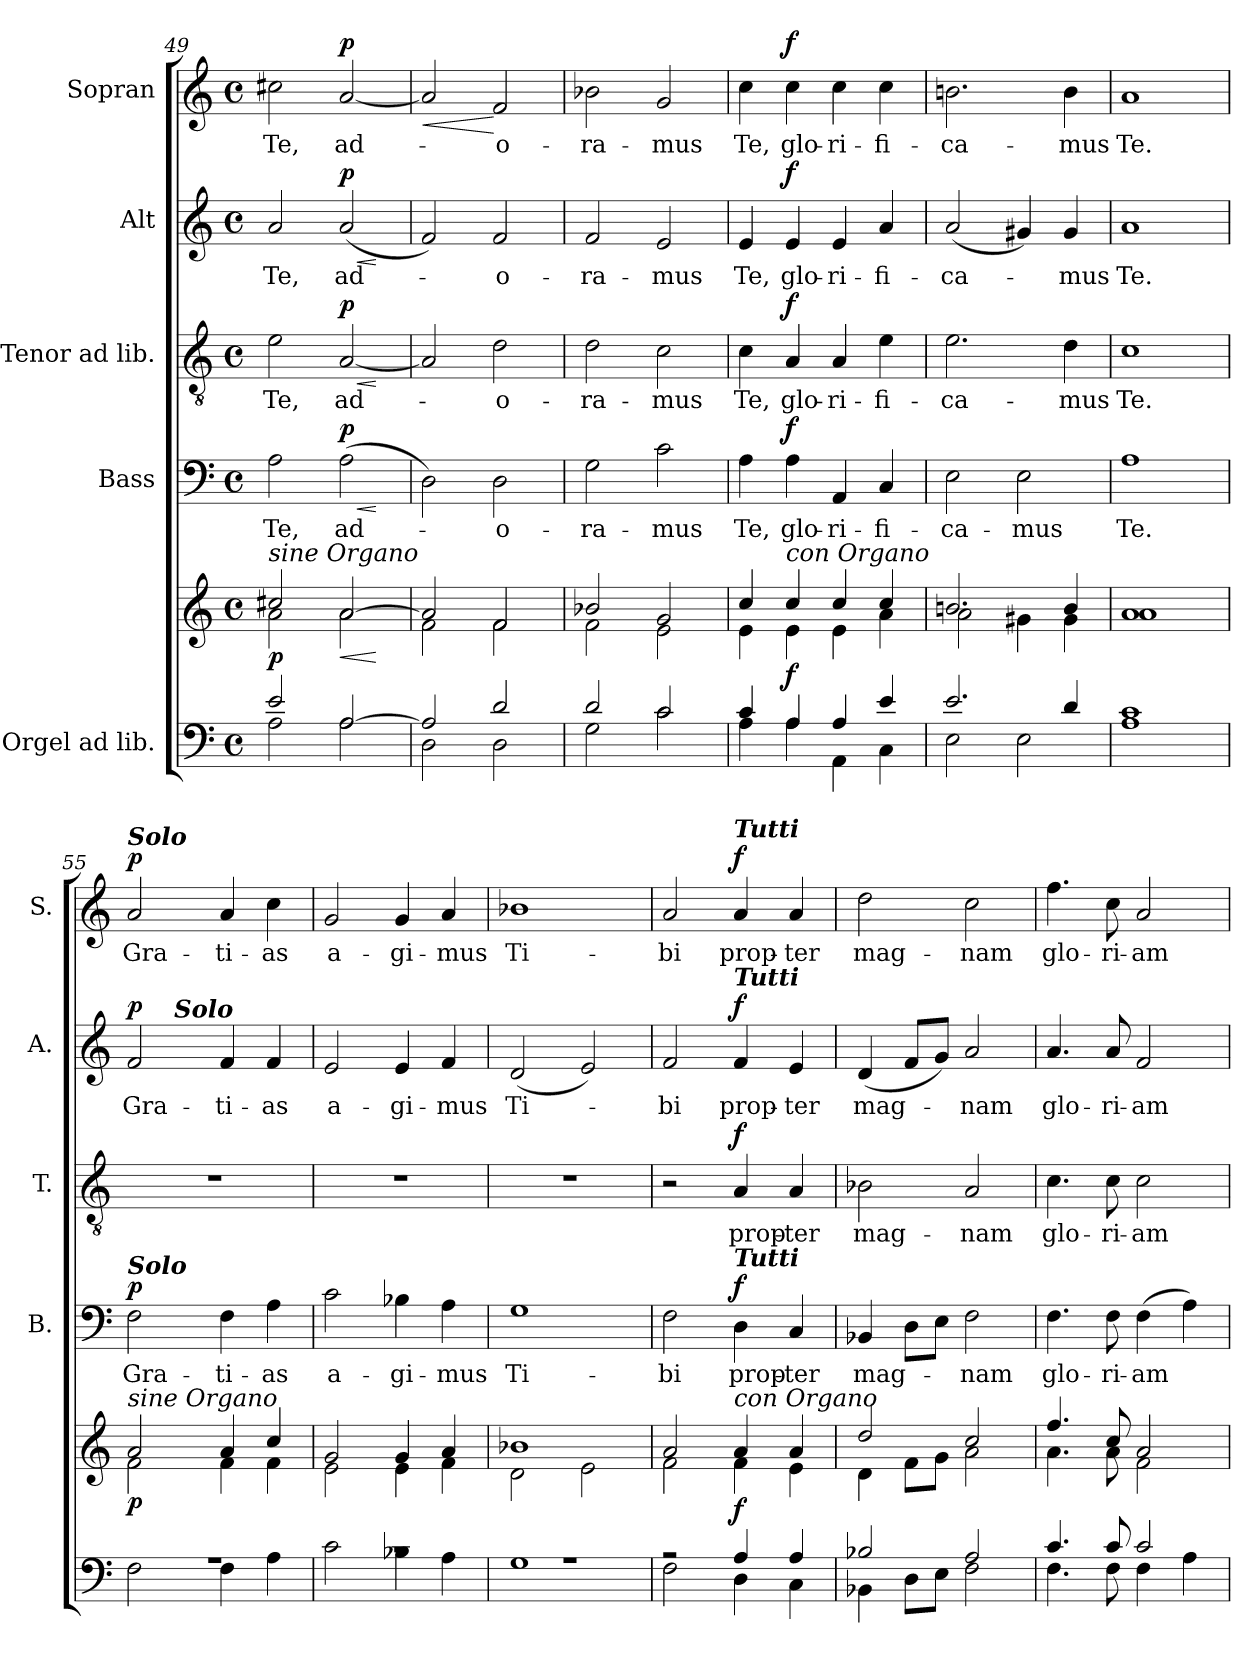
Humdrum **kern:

**kern	**kern	**dynam	**kern	**text	**dynam	**kern	**text	**dynam	**kern	**text	**dynam	**kern	**text	**dynam
*part5	*part5	*part5	*part4	*part4	*part4	*part3	*part3	*part3	*part2	*part2	*part2	*part1	*part1	*part1
*staff6	*staff5	*staff5/6	*staff4	*staff4	*staff4	*staff3	*staff3	*staff3	*staff2	*staff2	*staff2	*staff1	*staff1	*staff1
*I"Orgel ad lib.	*	*	*I"Bass	*	*	*I"Tenor ad lib.	*	*	*I"Alt	*	*	*I"Sopran	*	*
*	*	*	*I'B.	*	*	*I'T.	*	*	*I'A.	*	*	*I'S.	*	*
*clefF4	*clefG2	*	*clefF4	*	*	*clefGv2	*	*	*clefG2	*	*	*clefG2	*	*
*k[]	*k[]	*	*k[]	*	*	*k[]	*	*	*k[]	*	*	*k[]	*	*
*C:	*C:	*	*C:	*	*	*C:	*	*	*C:	*	*	*C:	*	*
*M4/4	*M4/4	*	*M4/4	*	*	*M4/4	*	*	*M4/4	*	*	*M4/4	*	*
*met(c)	*met(c)	*	*met(c)	*	*	*met(c)	*	*	*met(c)	*	*	*met(c)	*	*
=49	=49	=49	=49	=49	=49	=49	=49	=49	=49	=49	=49	=49	=49	=49
*^	*^	*	*	*	*	*	*	*	*	*	*	*	*	*
!	!	!LO:TX:a:i:t=sine Organo	!	!	!	!	!	!	!	!	!	!	!	!	!	!
!	!	!	!	!LO:DY:b	!	!LO:LY:b	!	!	!LO:LY:b	!	!	!LO:LY:b	!	!	!LO:LY:b	!
2e/	2A\	2cc#X/	2a\	p	2A\	Te,	.	2e\	Te,	.	2a/	Te,	.	2cc#X\	Te,	.
!	!	!	!	!LO:HP:b	!	!LO:LY:b	!LO:HP:b	!	!LO:LY:b	!LO:HP:b	!	!LO:LY:b	!LO:HP:b	!	!LO:LY:b	!
!	!	!	!	!	!	!	!LO:DY:n=1:a	!	!	!LO:DY:n=1:a	!	!	!LO:DY:n=1:a	!	!	!LO:DY:a
[>2A/	2A\	[>2a/	2a\	<	(>2A\	ad-	< p	[2A/	ad-	< p	(<2a/	ad-	< p	[2a/	ad-	p
*v	*v	*	*	*	*	*	*	*	*	*	*	*	*	*	*	*
*	*v	*v	*	*	*	*	*	*	*	*	*	*	*	*	*
.	.	[	.	.	[	.	.	[	.	.	[	.	.	.
=50	=50	=50	=50	=50	=50	=50	=50	=50	=50	=50	=50	=50	=50	=50
*^	*^	*	*	*	*	*	*	*	*	*	*	*	*	*
!	!	!	!	!	!	!	!	!	!	!	!	!	!	!	!	!LO:HP:b
2A/]	2D\	2a/]	2f\	.	2D\)	.	.	2A/]	.	.	2f/)	.	.	2a/]	.	<
!	!	!	!	!	!	!LO:LY:b	!	!	!LO:LY:b	!	!	!LO:LY:b	!	!	!LO:LY:b	!
2d/	2D\	2f/	2f\	.	2D\	-o-	.	2d\	-o-	.	2f/	-o-	.	2f/	-o-	[
=51	=51	=51	=51	=51	=51	=51	=51	=51	=51	=51	=51	=51	=51	=51	=51	=51
!	!	!	!	!	!	!LO:LY:b	!	!	!LO:LY:b	!	!	!LO:LY:b	!	!	!LO:LY:b	!
2d/	2G\	2b-X/	2f\	.	2G\	-ra-	.	2d\	-ra-	.	2f/	-ra-	.	2b-X\	-ra-	.
!	!	!	!	!	!	!LO:LY:b	!	!	!LO:LY:b	!	!	!LO:LY:b	!	!	!LO:LY:b	!
2c/	2c\	2g/	2e\	.	2c\	-mus	.	2c\	-mus	.	2e/	-mus	.	2g/	-mus	.
=52	=52	=52	=52	=52	=52	=52	=52	=52	=52	=52	=52	=52	=52	=52	=52	=52
!	!	!	!	!	!	!LO:LY:b	!	!	!LO:LY:b	!	!	!LO:LY:b	!	!	!LO:LY:b	!
4c/	4A\	4cc/	4e\	.	4A\	Te,	.	4c\	Te,	.	4e/	Te,	.	4cc\	Te,	.
!	!	!LO:TX:a:i:t=con Organo	!	!	!	!	!	!	!	!	!	!	!	!	!	!
!	!	!	!	!LO:DY:b	!	!LO:LY:b	!LO:DY:a	!	!LO:LY:b	!LO:DY:a	!	!LO:LY:b	!LO:DY:a	!	!LO:LY:b	!LO:DY:a
4A/	4A\	4cc/	4e\	f	4A\	glo-	f	4A/	glo-	f	4e/	glo-	f	4cc\	glo-	f
!	!	!	!	!	!	!LO:LY:b	!	!	!LO:LY:b	!	!	!LO:LY:b	!	!	!LO:LY:b	!
4A/	4AA\	4cc/	4e\	.	4AA/	-ri-	.	4A/	-ri-	.	4e/	-ri-	.	4cc\	-ri-	.
!	!	!	!	!	!	!LO:LY:b	!	!	!LO:LY:b	!	!	!LO:LY:b	!	!	!LO:LY:b	!
4e/	4C\	4cc/	4a\	.	4C/	-fi-	.	4e\	-fi-	.	4a/	-fi-	.	4cc\	-fi-	.
=53	=53	=53	=53	=53	=53	=53	=53	=53	=53	=53	=53	=53	=53	=53	=53	=53
!	!	!	!	!	!	!LO:LY:b	!	!	!LO:LY:b	!	!	!LO:LY:b	!	!	!LO:LY:b	!
2.e/	2E\	2.bn/	2a\	.	2E\	-ca-	.	2.e\	-ca-	.	(<2a/	-ca-	.	2.bn\	-ca-	.
!	!	!	!	!	!	!LO:LY:b	!	!	!	!	!	!	!	!	!	!
.	2E\	.	4g#X\	.	2E\	-mus	.	.	.	.	4g#X/)	.	.	.	.	.
!	!	!	!	!	!	!	!	!	!LO:LY:b	!	!	!LO:LY:b	!	!	!LO:LY:b	!
4d/	.	4b/	4g#\	.	.	.	.	4d\	-mus	.	4g#/	-mus	.	4b\	-mus	.
!!LO:PB:g=z
=54	=54	=54	=54	=54	=54	=54	=54	=54	=54	=54	=54	=54	=54	=54	=54	=54
!	!	!	!	!	!	!LO:LY:b	!	!	!LO:LY:b	!	!	!LO:LY:b	!	!	!LO:LY:b	!
1c	1A	1a	1a	.	1A	Te.	.	1c	Te.	.	1a	Te.	.	1a	Te.	.
=55	=55	=55	=55	=55	=55	=55	=55	=55	=55	=55	=55	=55	=55	=55	=55	=55
!	!	!	!	!	!	!	!	!	!	!	!	!	!	!LO:TX:a:Bi:t=Solo	!	!
!	!	!	!	!	!LO:TX:a:Bi:t=Solo	!	!	!	!	!	!	!	!	!	!	!
!	!	!LO:TX:a:i:t=sine Organo	!	!	!	!	!	!	!	!	!	!	!	!	!	!
!	!	!	!	!LO:DY:b	!	!LO:LY:b	!LO:DY:a	!	!	!	!	!LO:LY:b	!LO:DY:a	!	!LO:LY:b	!LO:DY:a
*	*	*	*	*	*	*	*	*	*	*	*^	*	*	*	*	*
1rA	2F\	2a/	2f\	p	2F\	Gra-	p	1r	.	.	2f/	4ryy	Gra-	p	2a/	Gra-	p
!	!	!	!	!	!	!	!	!	!	!	!	!LO:TX:a:Bi:t=Solo	!	!	!	!	!
.	.	.	.	.	.	.	.	.	.	.	.	2.ryy	.	.	.	.	.
!	!	!	!	!	!	!LO:LY:b	!	!	!	!	!	!	!LO:LY:b	!	!	!LO:LY:b	!
.	4F\	4a/	4f\	.	4F\	-ti-	.	.	.	.	4f/	.	-ti-	.	4a/	-ti-	.
!	!	!	!	!	!	!LO:LY:b	!	!	!	!	!	!	!LO:LY:b	!	!	!LO:LY:b	!
.	4A\	4cc/	4f\	.	4A\	-as	.	.	.	.	4f/	.	-as	.	4cc\	-as	.
=56	=56	=56	=56	=56	=56	=56	=56	=56	=56	=56	=56	=56	=56	=56	=56	=56	=56
!	!	!	!	!	!	!LO:LY:b	!	!	!	!	!	!	!LO:LY:b	!	!	!LO:LY:b	!
*	*	*	*	*	*	*	*	*	*	*	*v	*v	*	*	*	*	*
1rc	2c\	2g/	2e\	.	2c\	a-	.	1r	.	.	2e/	a-	.	2g/	a-	.
!	!	!	!	!	!	!LO:LY:b	!	!	!	!	!	!LO:LY:b	!	!	!LO:LY:b	!
.	4B-X\	4g/	4e\	.	4B-X\	-gi-	.	.	.	.	4e/	-gi-	.	4g/	-gi-	.
!	!	!	!	!	!	!LO:LY:b	!	!	!	!	!	!LO:LY:b	!	!	!LO:LY:b	!
.	4A\	4a/	4f\	.	4A\	-mus	.	.	.	.	4f/	-mus	.	4a/	-mus	.
=57	=57	=57	=57	=57	=57	=57	=57	=57	=57	=57	=57	=57	=57	=57	=57	=57
!	!	!	!	!	!	!LO:LY:b	!	!	!	!	!	!LO:LY:b	!	!	!LO:LY:b	!
1rA	1G	1b-X	2d\	.	1G	Ti-	.	1r	.	.	(<2d/	Ti-	.	1b-X	Ti-	.
.	.	.	2e\	.	.	.	.	.	.	.	2e/)	.	.	.	.	.
=58	=58	=58	=58	=58	=58	=58	=58	=58	=58	=58	=58	=58	=58	=58	=58	=58
!	!	!	!	!	!	!LO:LY:b	!	!	!	!	!	!LO:LY:b	!	!	!LO:LY:b	!
2rA	2F\	2a/	2f\	.	2F\	-bi	.	2r	.	.	2f/	-bi	.	2a/	-bi	.
!	!	!	!	!	!	!	!	!	!	!	!	!	!	!LO:TX:a:Bi:t=Tutti	!	!
!	!	!	!	!	!	!	!	!	!	!	!LO:TX:a:Bi:t=Tutti	!	!	!	!	!
!	!	!	!	!	!LO:TX:a:Bi:t=Tutti	!	!	!	!	!	!	!	!	!	!	!
!	!	!LO:TX:a:i:t=con Organo	!	!	!	!	!	!	!	!	!	!	!	!	!	!
!	!	!	!	!LO:DY:b	!	!LO:LY:b	!LO:DY:a	!	!LO:LY:b	!LO:DY:a	!	!LO:LY:b	!LO:DY:a	!	!LO:LY:b	!LO:DY:a
4A/	4D\	4a/	4f\	f	4D\	prop-	f	4A/	prop-	f	4f/	prop-	f	4a/	prop-	f
!	!	!	!	!	!	!LO:LY:b	!	!	!LO:LY:b	!	!	!LO:LY:b	!	!	!LO:LY:b	!
4A/	4C\	4a/	4e\	.	4C/	-ter	.	4A/	-ter	.	4e/	-ter	.	4a/	-ter	.
=59	=59	=59	=59	=59	=59	=59	=59	=59	=59	=59	=59	=59	=59	=59	=59	=59
!	!	!	!	!	!	!LO:LY:b	!	!	!LO:LY:b	!	!	!LO:LY:b	!	!	!LO:LY:b	!
2B-X/	4BB-X\	2dd/	4d\	.	4BB-X/	mag-	.	2B-X\	mag-	.	(<4d/	mag-	.	2dd\	mag-	.
.	8D\L	.	8f\L	.	8D\L	.	.	.	.	.	8f/L	.	.	.	.	.
.	8E\J	.	8g\J	.	8E\J	.	.	.	.	.	8g/J)	.	.	.	.	.
!	!	!	!	!	!	!LO:LY:b	!	!	!LO:LY:b	!	!	!LO:LY:b	!	!	!LO:LY:b	!
2A/	2F\	2cc/	2a\	.	2F\	-nam	.	2A/	-nam	.	2a/	-nam	.	2cc\	-nam	.
=60	=60	=60	=60	=60	=60	=60	=60	=60	=60	=60	=60	=60	=60	=60	=60	=60
!	!	!	!	!	!	!LO:LY:b	!	!	!LO:LY:b	!	!	!LO:LY:b	!	!	!LO:LY:b	!
4.c/	4.F\	4.ff/	4.a\	.	4.F\	glo-	.	4.c\	glo-	.	4.a/	glo-	.	4.ff\	glo-	.
!	!	!	!	!	!	!LO:LY:b	!	!	!LO:LY:b	!	!	!LO:LY:b	!	!	!LO:LY:b	!
8c/	8F\	8cc/	8a\	.	8F\	-ri-	.	8c\	-ri-	.	8a/	-ri-	.	8cc\	-ri-	.
!	!	!	!	!	!	!LO:LY:b	!	!	!LO:LY:b	!	!	!LO:LY:b	!	!	!LO:LY:b	!
2c/	4F\	2a/	2f\	.	(>4F\	-am	.	2c\	-am	.	2f/	-am	.	2a/	-am	.
.	4A\	.	.	.	4A\)	.	.	.	.	.	.	.	.	.	.	.
*v	*v	*	*	*	*	*	*	*	*	*	*	*	*	*	*	*
*	*v	*v	*	*	*	*	*	*	*	*	*	*	*	*	*
=	=	=	=	=	=	=	=	=	=	=	=	=	=	=
*-	*-	*-	*-	*-	*-	*-	*-	*-	*-	*-	*-	*-	*-	*-
